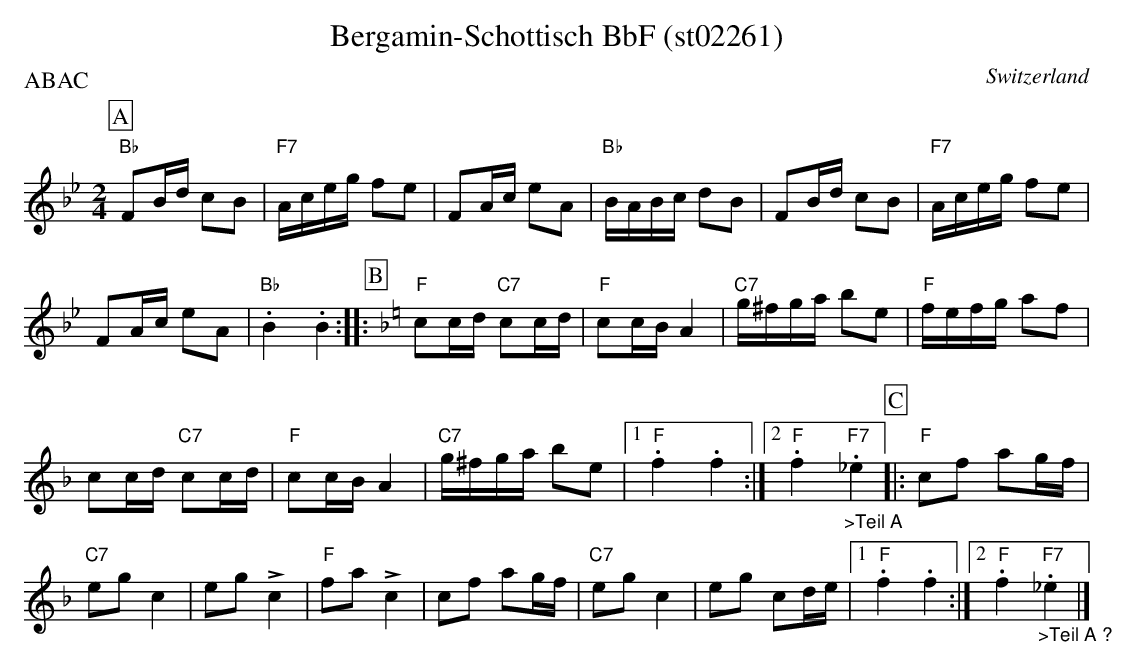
X:1
T:Bergamin-Schottisch BbF (st02261)
O:Switzerland
P:ABAC
M:2/4
L:1/16
K:Bb major
[P:A] "Bb"F2Bd c2B2 | "F7"Aceg f2e2 | F2Ac e2A2 | "Bb"BABc d2B2 | F2Bd c2B2 | "F7"Aceg f2e2 |
F2Ac e2A2 | "Bb".B4.B4 :: [P:B] [K:F] "F"c2cd "C7"c2cd | "F"c2cBA4 | "C7"g^fga b2e2 | "F"fefg a2f2 |
c2cd "C7"c2cd | "F"c2cBA4 | "C7"g^fga b2e2 |1 "F".f4.f4 :|2 "F".f4"_>Teil A""F7"._e4 [P:C] |: "F"c2f2 a2gf |
"C7"e2g2c4 | e2g2!>!c4 | "F"f2a2!>!c4 |  c2f2 a2gf | "C7"e2g2 c4 | e2g2 c2de |1 "F".f4.f4 :|2 "F".f4"F7"."_>Teil A ?"_e4 |]
